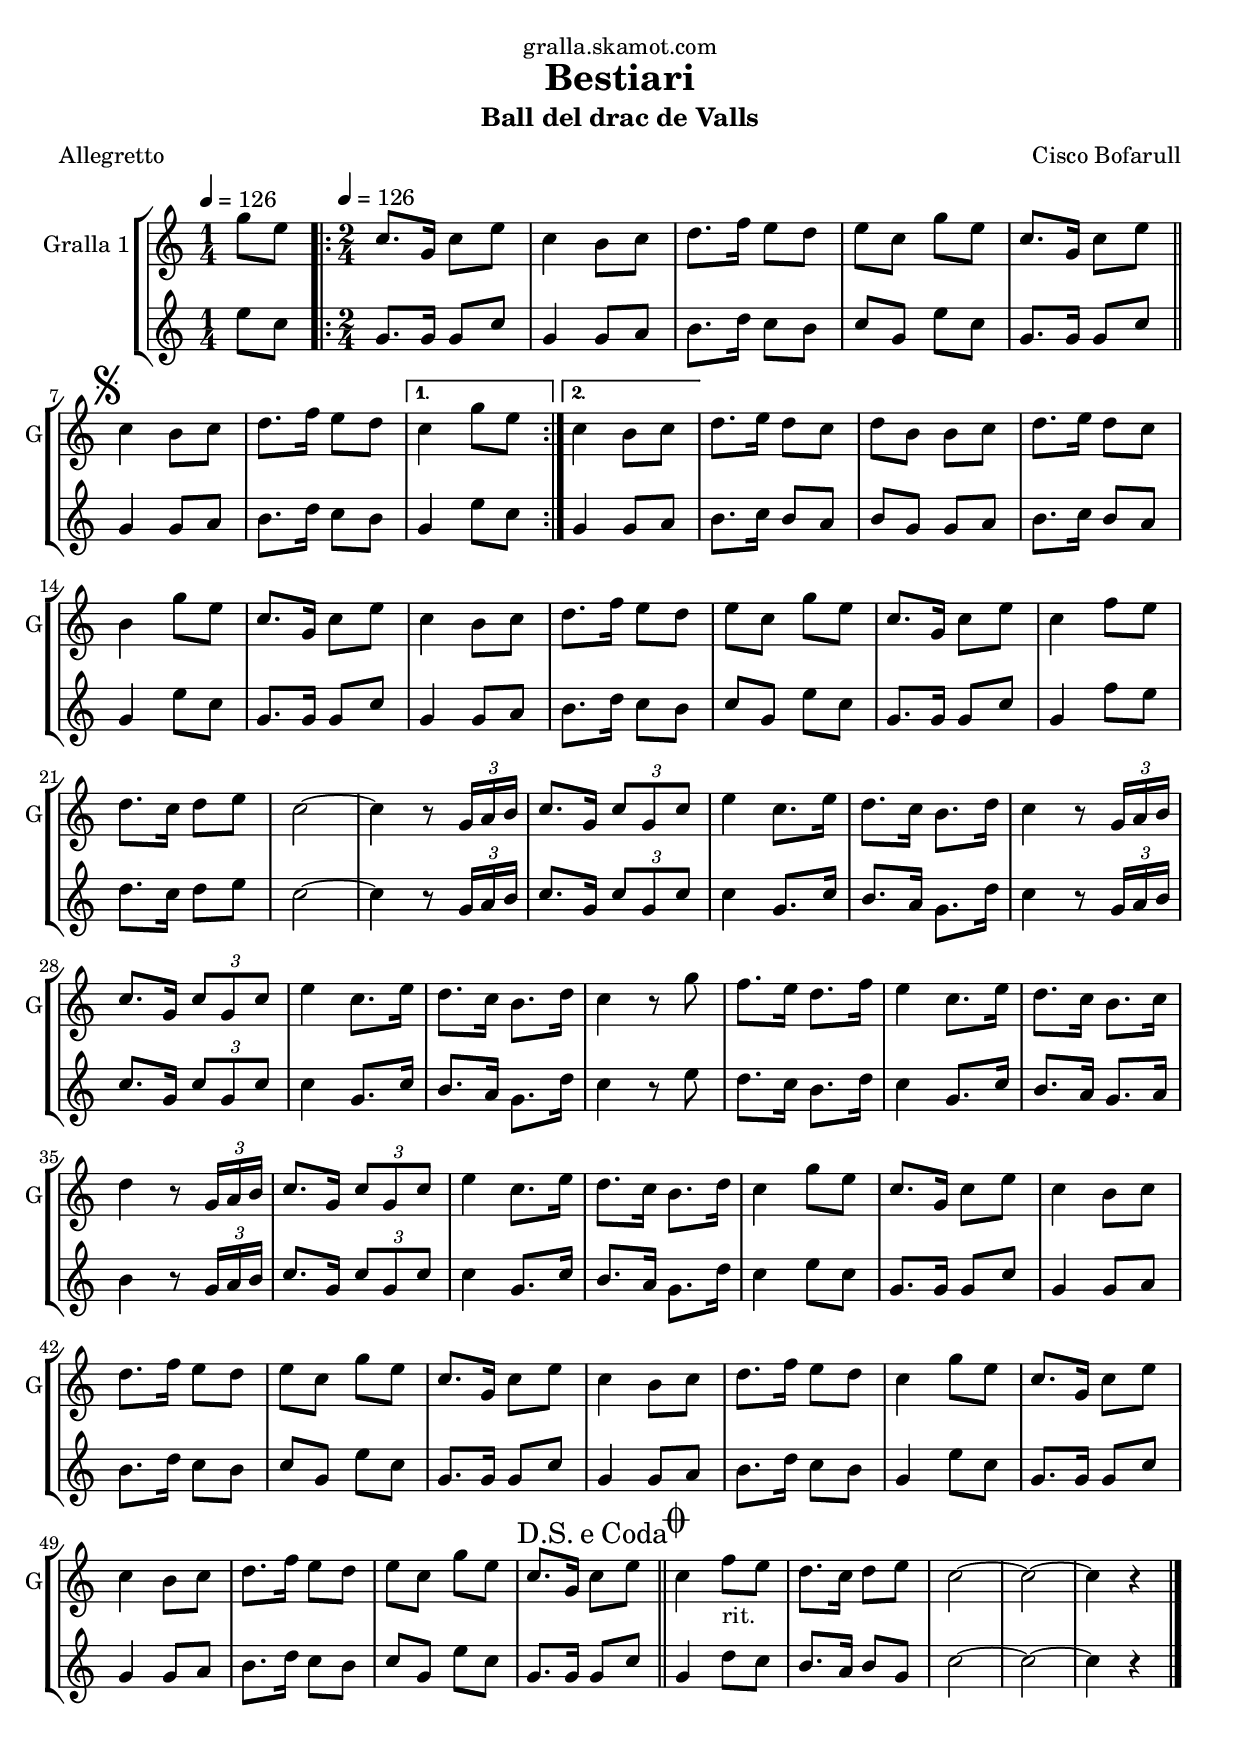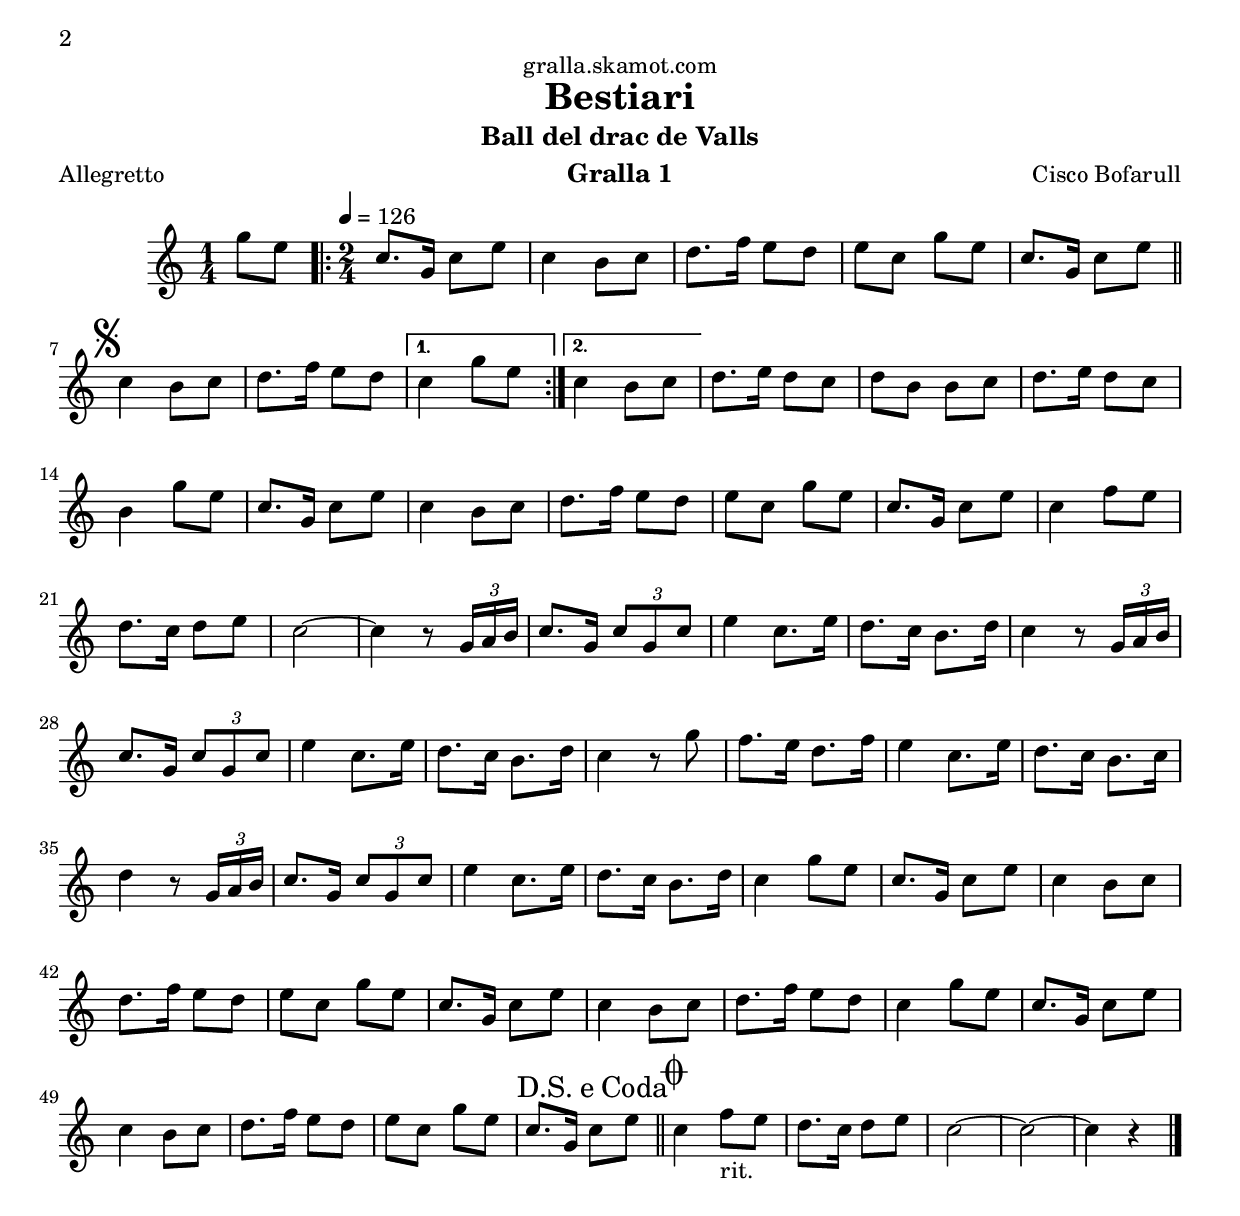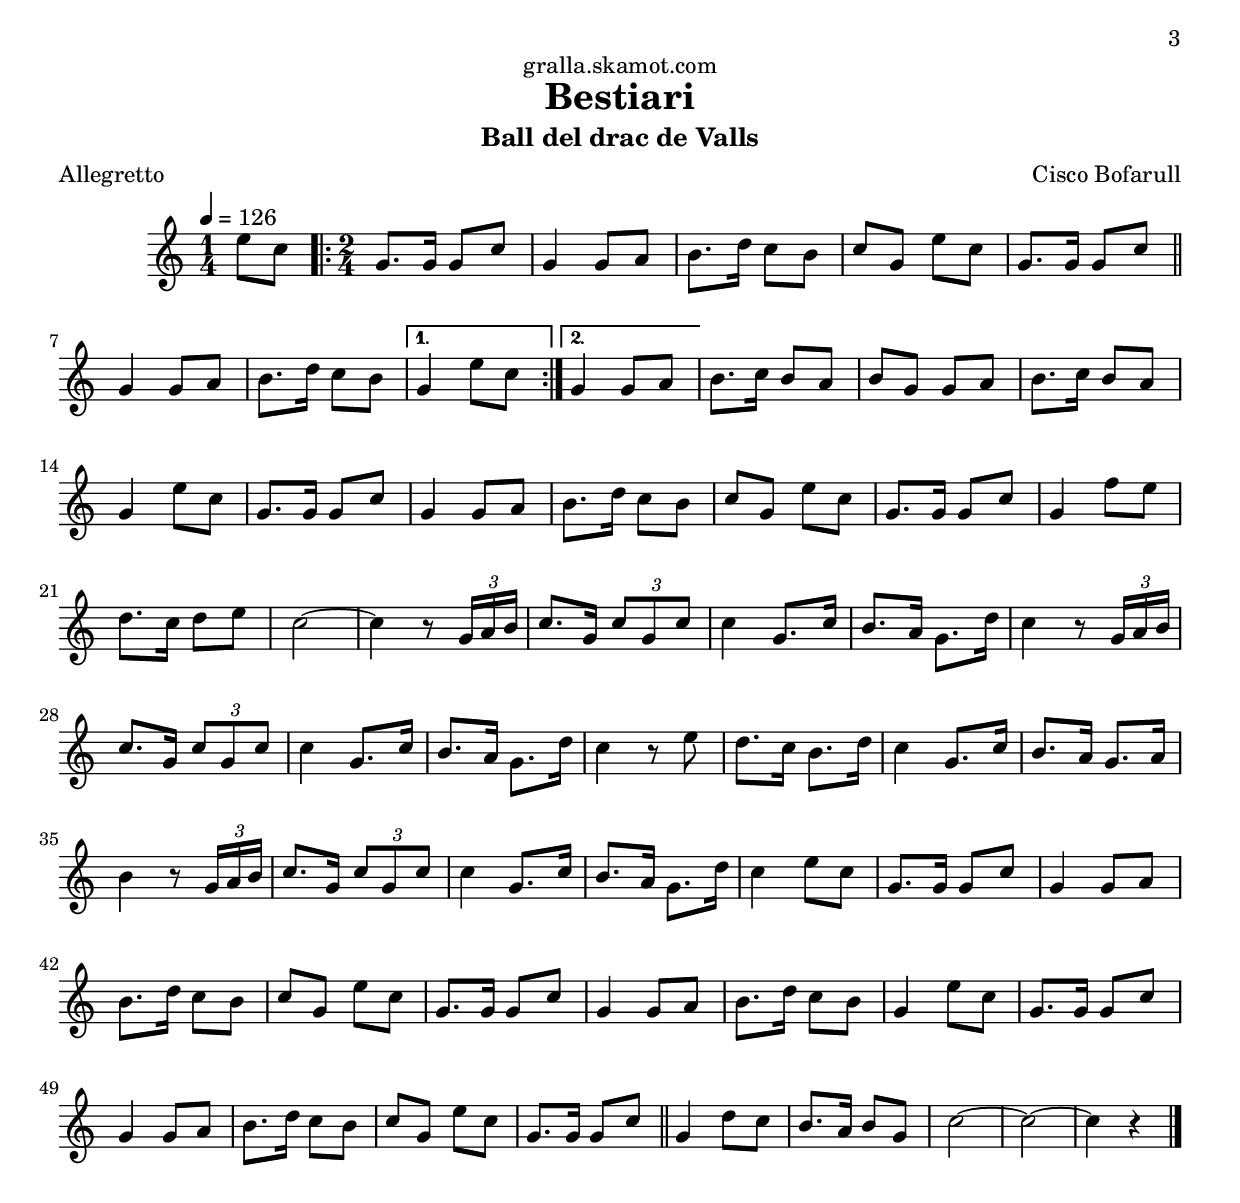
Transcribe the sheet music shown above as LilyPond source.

\version "2.16.2"

\header {
  dedication="gralla.skamot.com"
  title="Bestiari"
  subtitle="Ball del drac de Valls"
  subsubtitle=""
  poet="Allegretto"
  meter=""
  piece=""
  composer="Cisco Bofarull"
  arranger=""
  opus=""
  instrument=""
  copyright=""
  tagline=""
}

liniaroAa =
\relative g''
{
  \clef treble
  \key c \major
  \time 1/4
  g8 e \tempo 4 = 126  |
  \time 2/4   \repeat volta 2 { c8. g16 c8 e  |
  c4 b8 c  |
  d8. f16 e8 d  |
  %05
  e8 c g' e  |
  c8. g16 c8 e  \bar "||"
  \mark \markup {\musicglyph #"scripts.segno"} c4 b8 c  |
  d8. f16 e8 d }
  \alternative { { c4 g'8 e }
  %10
  { c4 b8 c } }
  d8. e16 d8 c  |
  d8 b b c  |
  d8. e16 d8 c  |
  b4 g'8 e  |
  %15
  c8. g16 c8 e  |
  c4 b8 c  |
  d8. f16 e8 d  |
  e8 c g' e  |
  c8. g16 c8 e  |
  %20
  c4 f8 e  |
  d8. c16 d8 e  |
  c2 ~  |
  c4 r8 \times 2/3 { g16 a b }  |
  c8. g16 \times 2/3 { c8 g c }  |
  %25
  e4 c8. e16  |
  d8. c16 b8. d16  |
  c4 r8 \times 2/3 { g16 a b }  |
  c8. g16 \times 2/3 { c8 g c }  |
  e4 c8. e16  |
  %30
  d8. c16 b8. d16  |
  c4 r8 g'  |
  f8. e16 d8. f16  |
  e4 c8. e16  |
  d8. c16 b8. c16  |
  %35
  d4 r8 \times 2/3 { g,16 a b }  |
  c8. g16 \times 2/3 { c8 g c }  |
  e4 c8. e16  |
  d8. c16 b8. d16  |
  c4 g'8 e  |
  %40
  c8. g16 c8 e  |
  c4 b8 c  |
  d8. f16 e8 d  |
  e8 c g' e  |
  c8. g16 c8 e  |
  %45
  c4 b8 c  |
  d8. f16 e8 d  |
  c4 g'8 e  |
  c8. g16 c8 e  |
  c4 b8 c  |
  %50
  d8. f16 e8 d  |
  e8 c g' e  |
  \mark \markup {D.S. e Coda} c8. g16 c8 e  \bar "||"
  \mark \markup {\musicglyph #"scripts.coda"} c4 f8 _"rit." e  |
  d8. c16 d8 e  |
  %55
  c2 ~  |
  c2 ~  |
  c4 r  \bar "|."
}

liniaroAb =
\relative e''
{
  \tempo 4 = 126
  \clef treble
  \key c \major
  \time 1/4
  e8 c  |
  \time 2/4   \repeat volta 2 { g8. g16 g8 c  |
  g4 g8 a  |
  b8. d16 c8 b  |
  %05
  c8 g e' c  |
  g8. g16 g8 c  \bar "||"
  g4 g8 a  |
  b8. d16 c8 b }
  \alternative { { g4 e'8 c }
  %10
  { g4 g8 a } }
  b8. c16 b8 a  |
  b8 g g a  |
  b8. c16 b8 a  |
  g4 e'8 c  |
  %15
  g8. g16 g8 c  |
  g4 g8 a  |
  b8. d16 c8 b  |
  c8 g e' c  |
  g8. g16 g8 c  |
  %20
  g4 f'8 e  |
  d8. c16 d8 e  |
  c2 ~  |
  c4 r8 \times 2/3 { g16 a b }  |
  c8. g16 \times 2/3 { c8 g c }  |
  %25
  c4 g8. c16  |
  b8. a16 g8. d'16  |
  c4 r8 \times 2/3 { g16 a b }  |
  c8. g16 \times 2/3 { c8 g c }  |
  c4 g8. c16  |
  %30
  b8. a16 g8. d'16  |
  c4 r8 e  |
  d8. c16 b8. d16  |
  c4 g8. c16  |
  b8. a16 g8. a16  |
  %35
  b4 r8 \times 2/3 { g16 a b }  |
  c8. g16 \times 2/3 { c8 g c }  |
  c4 g8. c16  |
  b8. a16 g8. d'16  |
  c4 e8 c  |
  %40
  g8. g16 g8 c  |
  g4 g8 a  |
  b8. d16 c8 b  |
  c8 g e' c  |
  g8. g16 g8 c  |
  %45
  g4 g8 a  |
  b8. d16 c8 b  |
  g4 e'8 c  |
  g8. g16 g8 c  |
  g4 g8 a  |
  %50
  b8. d16 c8 b  |
  c8 g e' c  |
  g8. g16 g8 c  \bar "||"
  g4 d'8 c  |
  b8. a16 b8 g  |
  %55
  c2 ~  |
  c2 ~  |
  c4 r  \bar "|."
}

\bookpart {
  \score {
    \new StaffGroup {
      \override Score.RehearsalMark #'self-alignment-X = #LEFT
      <<
        \new Staff \with {instrumentName = #"Gralla 1" shortInstrumentName = #"G"} \liniaroAa
        \new Staff \with {instrumentName = #"" shortInstrumentName = #" "} \liniaroAb
      >>
    }
    \layout {}
  }
  \score { \unfoldRepeats
    \new StaffGroup {
      \override Score.RehearsalMark #'self-alignment-X = #LEFT
      <<
        \new Staff \with {instrumentName = #"Gralla 1" shortInstrumentName = #"G"} \liniaroAa
        \new Staff \with {instrumentName = #"" shortInstrumentName = #" "} \liniaroAb
      >>
    }
    \midi {
      \set Staff.midiInstrument = "oboe"
      \set DrumStaff.midiInstrument = "drums"
    }
  }
}

\bookpart {
  \header {instrument="Gralla 1"}
  \score {
    \new StaffGroup {
      \override Score.RehearsalMark #'self-alignment-X = #LEFT
      <<
        \new Staff \liniaroAa
      >>
    }
    \layout {}
  }
  \score { \unfoldRepeats
    \new StaffGroup {
      \override Score.RehearsalMark #'self-alignment-X = #LEFT
      <<
        \new Staff \liniaroAa
      >>
    }
    \midi {
      \set Staff.midiInstrument = "oboe"
      \set DrumStaff.midiInstrument = "drums"
    }
  }
}

\bookpart {
  \header {instrument=""}
  \score {
    \new StaffGroup {
      \override Score.RehearsalMark #'self-alignment-X = #LEFT
      <<
        \new Staff \liniaroAb
      >>
    }
    \layout {}
  }
  \score { \unfoldRepeats
    \new StaffGroup {
      \override Score.RehearsalMark #'self-alignment-X = #LEFT
      <<
        \new Staff \liniaroAb
      >>
    }
    \midi {
      \set Staff.midiInstrument = "oboe"
      \set DrumStaff.midiInstrument = "drums"
    }
  }
}

